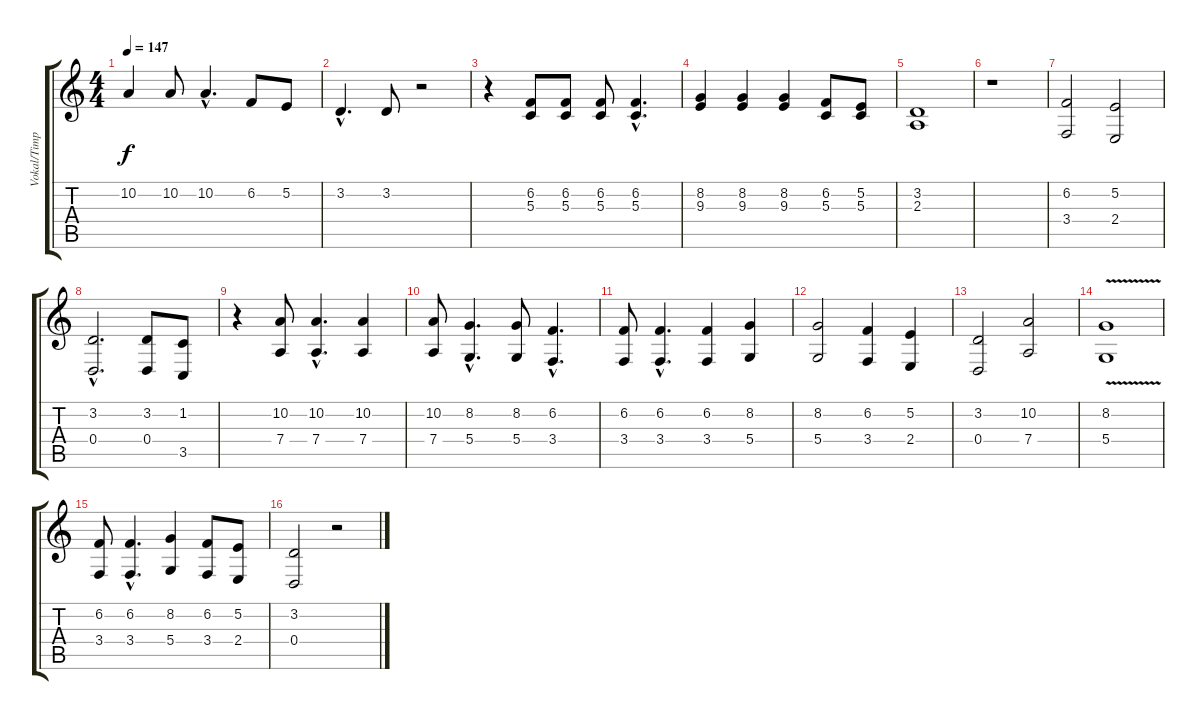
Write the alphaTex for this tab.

\track ("Vokal/Timpani" "Vokal/Timp") {instrument lead6voice}
\staff {score tabs}
\tuning (E4 B3 G3 D3 A2 E2) {hide}
\ts (4 4)
\tempo 147
\clef g2
\ks c
10.2.4{dy f} 10.2.8 10.2{hac}.4{d} 6.2.8 5.2.8 |
3.2{hac}.4{d} 3.2.8 r.2 |
r.4 (6.2 5.3).8 (6.2 5.3).8 (6.2 5.3).8 (6.2{hac} 5.3{hac}).4{d} |
(8.2 9.3).4 (8.2 9.3).4 (8.2 9.3).4 (6.2 5.3).8 (5.2 5.3).8 |
(3.2 2.3).1 |
r.1 |
(6.2 3.4).2 (5.2 2.4).2 |
(3.2{hac} 0.4{hac}).2{d} (3.2 0.4).8 (1.2 3.5).8 |
r.4 (10.2 7.4).8 (10.2{hac} 7.4{hac}).4{d} (10.2 7.4).4 |
(10.2 7.4).8 (8.2{hac} 5.4{hac}).4{d} (8.2 5.4).8 (6.2{hac} 3.4{hac}).4{d} |
(6.2 3.4).8 (6.2{hac} 3.4{hac}).4{d} (6.2 3.4).4 (8.2 5.4).4 |
(8.2 5.4).2 (6.2 3.4).4 (5.2 2.4).4 |
(3.2 0.4).2 (10.2 7.4).2 |
(8.2{v} 5.4).1 |
(6.2 3.4).8 (6.2{hac} 3.4{hac}).4{d} (8.2 5.4).4 (6.2 3.4).8 (5.2 2.4).8 |
(3.2 0.4).2 r.2
